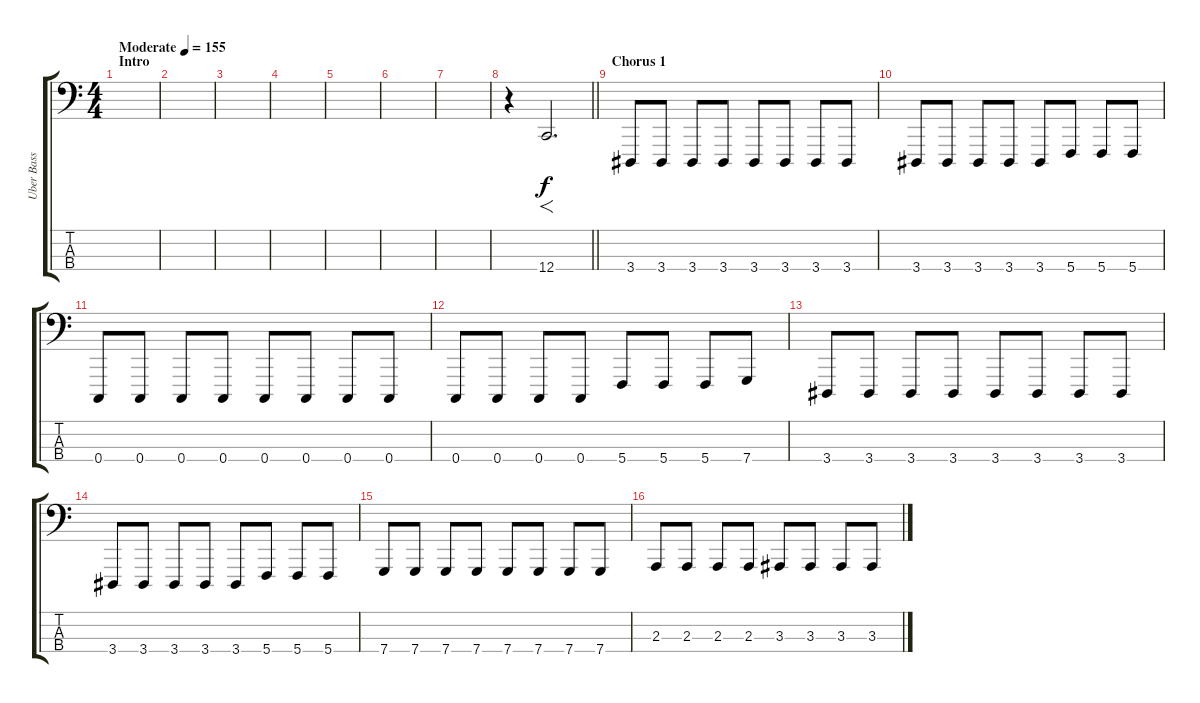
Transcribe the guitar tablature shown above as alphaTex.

\track ("Uber Bass Enhancer" "Uber Bass ") {instrument clavinet}
\staff {score tabs}
\tuning (F2 C2 G1 C1) {hide}
\ts (4 4)
\section ("" "Intro")
\tempo (155 "Moderate")
\clef f4
\ks c
|
|
|
|
|
|
|
\barLineRight lightlight
r.4 12.4.2{f d} |
\section ("" "Chorus 1")
3.4.8 3.4.8 3.4.8 3.4.8 3.4.8 3.4.8 3.4.8 3.4.8 |
3.4.8 3.4.8 3.4.8 3.4.8 3.4.8 5.4.8 5.4.8 5.4.8 |
0.4.8 0.4.8 0.4.8 0.4.8 0.4.8 0.4.8 0.4.8 0.4.8 |
0.4.8 0.4.8 0.4.8 0.4.8 5.4.8 5.4.8 5.4.8 7.4.8 |
3.4.8 3.4.8 3.4.8 3.4.8 3.4.8 3.4.8 3.4.8 3.4.8 |
3.4.8 3.4.8 3.4.8 3.4.8 3.4.8 5.4.8 5.4.8 5.4.8 |
7.4.8 7.4.8 7.4.8 7.4.8 7.4.8 7.4.8 7.4.8 7.4.8 |
2.3.8 2.3.8 2.3.8 2.3.8 3.3.8 3.3.8 3.3.8 3.3.8
